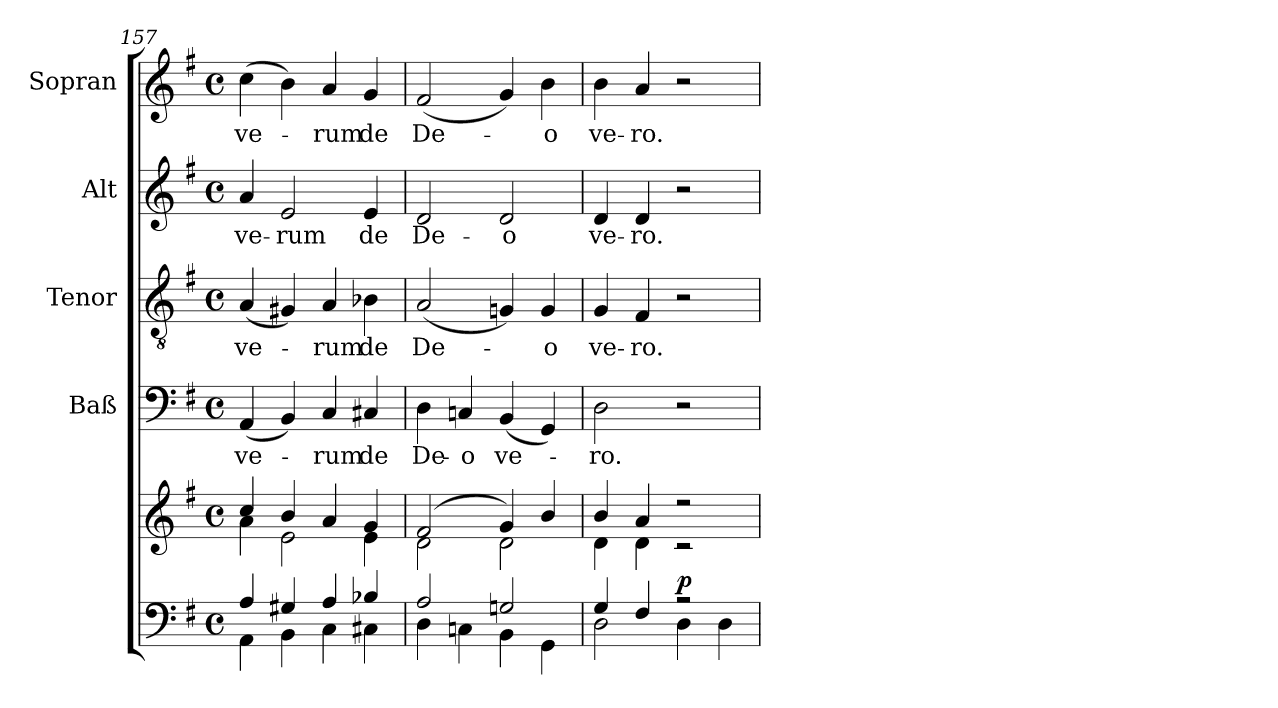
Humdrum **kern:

**kern	**kern	**dynam	**kern	**text	**kern	**text	**kern	**text	**kern	**text
*part5	*part5	*part5	*part4	*part4	*part3	*part3	*part2	*part2	*part1	*part1
*staff6	*staff5	*staff5/6	*staff4	*staff4	*staff3	*staff3	*staff2	*staff2	*staff1	*staff1
*	*	*	*I"Baß	*	*I"Tenor	*	*I"Alt	*	*I"Sopran	*
*	*	*	*I'Baß	*	*I'Ten	*	*I'Alt	*	*I'Sop	*
*clefF4	*clefG2	*	*clefF4	*	*clefGv2	*	*clefG2	*	*clefG2	*
*k[f#]	*k[f#]	*	*k[f#]	*	*k[f#]	*	*k[f#]	*	*k[f#]	*
*G:	*G:	*	*G:	*	*G:	*	*G:	*	*G:	*
*M4/4	*M4/4	*	*M4/4	*	*M4/4	*	*M4/4	*	*M4/4	*
*met(c)	*met(c)	*	*met(c)	*	*met(c)	*	*met(c)	*	*met(c)	*
=157	=157	=157	=157	=157	=157	=157	=157	=157	=157	=157
*^	*^	*	*	*	*	*	*	*	*	*
!	!	!	!	!	!	!LO:LY:b	!	!LO:LY:b	!	!LO:LY:b	!	!LO:LY:b
4A/	4AA\	4cc/	4a\	.	(<4AA/	ve-	(<4A/	ve-	4a/	ve-	(>4cc\	ve-
!	!	!	!	!	!	!	!	!	!	!LO:LY:b	!	!
4G#X/	4BB\	4b/	2e\	.	4BB/)	.	4G#X/)	.	2e/	-rum	4b\)	.
!	!	!	!	!	!	!LO:LY:b	!	!LO:LY:b	!	!	!	!LO:LY:b
4A/	4C\	4a/	.	.	4C/	-rum	4A/	-rum	.	.	4a/	-rum
!	!	!	!	!	!	!LO:LY:b	!	!LO:LY:b	!	!LO:LY:b	!	!LO:LY:b
4B-X/	4C#X\	4g/	4e\	.	4C#X/	de	4B-X\	de	4e/	de	4g/	de
!!LO:PB:g=z
=158	=158	=158	=158	=158	=158	=158	=158	=158	=158	=158	=158	=158
!	!	!	!	!	!	!LO:LY:b	!	!LO:LY:b	!	!LO:LY:b	!	!LO:LY:b
2A/	4D\	(2f#/	2d\	.	4D\	De-	(<2A/	De-	2d/	De-	(<2f#/	De-
!	!	!	!	!	!	!LO:LY:b	!	!	!	!	!	!
.	4Cn\	.	.	.	4Cn/	-o	.	.	.	.	.	.
!	!	!	!	!	!	!LO:LY:b	!	!	!	!LO:LY:b	!	!
2Gn/	4BB\	4g/)	2d\	.	(<4BB/	ve-	4Gn/)	.	2d/	-o	4g/)	.
!	!	!	!	!	!	!	!	!LO:LY:b	!	!	!	!LO:LY:b
.	4GG\	4b/	.	.	4GG/)	.	4G/	-o	.	.	4b\	-o
=159	=159	=159	=159	=159	=159	=159	=159	=159	=159	=159	=159	=159
!	!	!	!	!	!	!LO:LY:b	!	!LO:LY:b	!	!LO:LY:b	!	!LO:LY:b
4G/	2D\	4b/	4d\	.	2D\	-ro.	4G/	ve-	4d/	ve-	4b\	ve-
!	!	!	!	!	!	!	!	!LO:LY:b	!	!LO:LY:b	!	!LO:LY:b
4F#/	.	4a/	4d\	.	.	.	4F#/	-ro.	4d/	-ro.	4a/	-ro.
!	!	!	!	!LO:DY:a=2	!	!	!	!	!	!	!	!
2rA	4D\	2r	2r	p	2r	.	2r	.	2r	.	2r	.
.	4D\	.	.	.	.	.	.	.	.	.	.	.
*v	*v	*	*	*	*	*	*	*	*	*	*	*
*	*v	*v	*	*	*	*	*	*	*	*	*
=	=	=	=	=	=	=	=	=	=	=
*-	*-	*-	*-	*-	*-	*-	*-	*-	*-	*-
